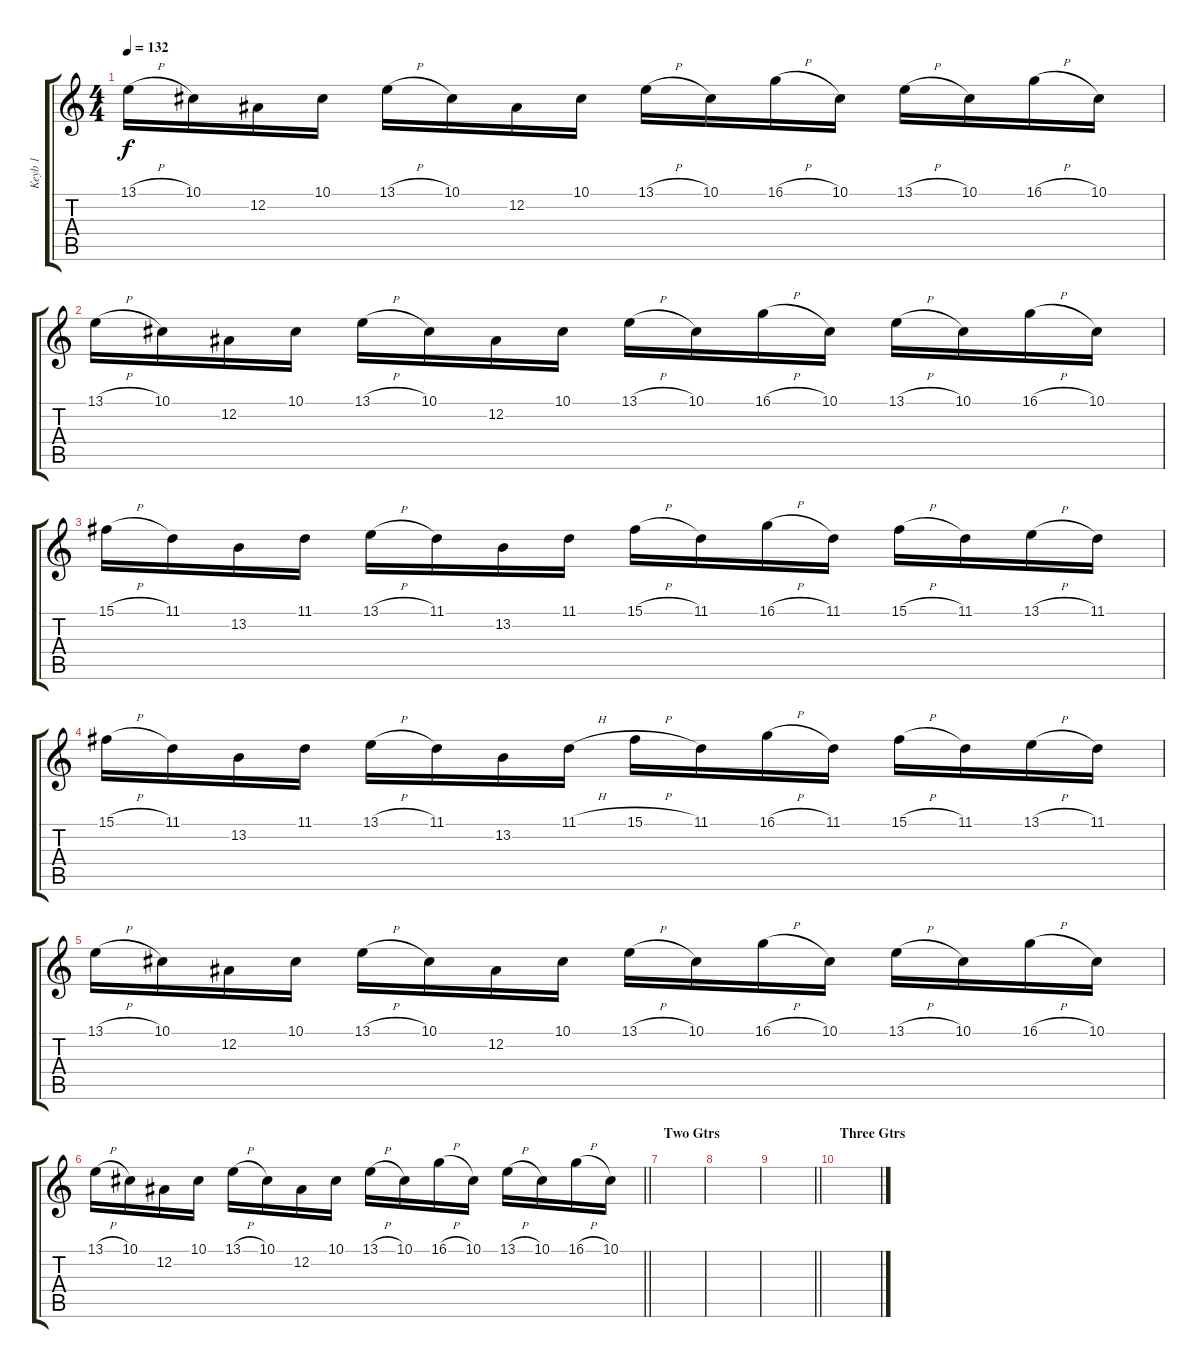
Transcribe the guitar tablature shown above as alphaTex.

\track ("Keyb 1" "Keyb 1") {instrument harpsichord}
\staff {score tabs}
\tuning (Eb4 Bb3 Gb3 Db3 Ab2 Eb2) {hide}
\ts (4 4)
\tempo 132
\clef g2
\ks c
13.1{h}.16{dy f} 10.1.16 12.2.16 10.1.16 13.1{h}.16 10.1.16 12.2.16 10.1.16 13.1{h}.16 10.1.16 16.1{h}.16 10.1.16 13.1{h}.16 10.1.16 16.1{h}.16 10.1.16 |
13.1{h}.16 10.1.16 12.2.16 10.1.16 13.1{h}.16 10.1.16 12.2.16 10.1.16 13.1{h}.16 10.1.16 16.1{h}.16 10.1.16 13.1{h}.16 10.1.16 16.1{h}.16 10.1.16 |
15.1{h}.16 11.1.16 13.2.16 11.1.16 13.1{h}.16 11.1.16 13.2.16 11.1.16 15.1{h}.16 11.1.16 16.1{h}.16 11.1.16 15.1{h}.16 11.1.16 13.1{h}.16 11.1.16 |
15.1{h}.16 11.1.16 13.2.16 11.1.16 13.1{h}.16 11.1.16 13.2.16 11.1{h}.16 15.1{h}.16 11.1.16 16.1{h}.16 11.1.16 15.1{h}.16 11.1.16 13.1{h}.16 11.1.16 |
13.1{h}.16 10.1.16 12.2.16 10.1.16 13.1{h}.16 10.1.16 12.2.16 10.1.16 13.1{h}.16 10.1.16 16.1{h}.16 10.1.16 13.1{h}.16 10.1.16 16.1{h}.16 10.1.16 |
\barLineRight lightlight
13.1{h}.16 10.1.16 12.2.16 10.1.16 13.1{h}.16 10.1.16 12.2.16 10.1.16 13.1{h}.16 10.1.16 16.1{h}.16 10.1.16 13.1{h}.16 10.1.16 16.1{h}.16 10.1.16 |
\section ("" "Two Gtrs")
|
|
\barLineRight lightlight
|
\section ("" "Three Gtrs")
